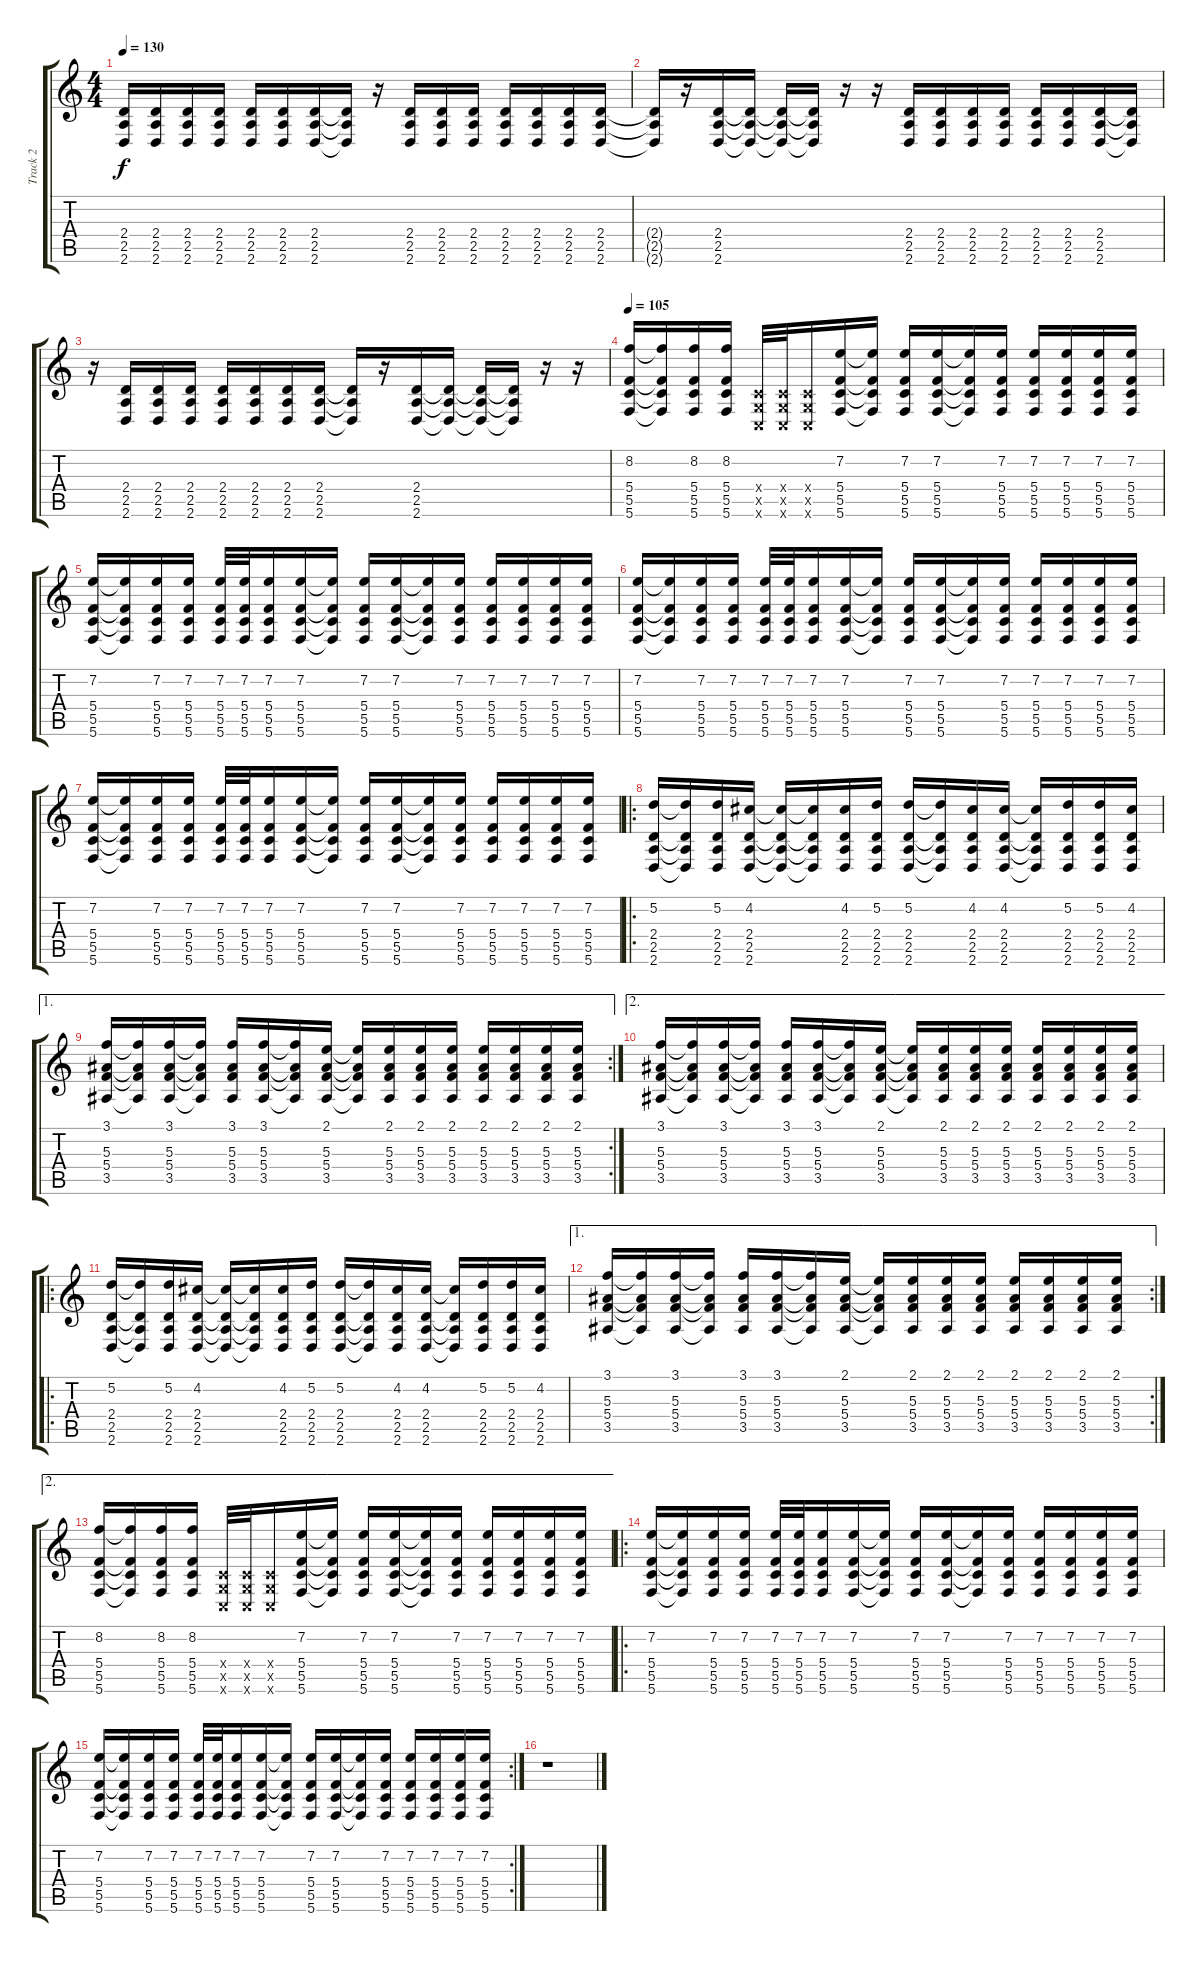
\track ("Track 2" "Track 2") {instrument overdrivenguitar}
\staff {score tabs}
\tuning (D4 A3 F3 C3 G2 C2) {hide}
\ts (4 4)
\tempo 130
\clef g2
\ks c
(2.4 2.5 2.6).16{dy f} (2.4 2.5 2.6).16 (2.4 2.5 2.6).16 (2.4 2.5 2.6).16 (2.4 2.5 2.6).16 (2.4 2.5 2.6).16 (2.4 2.5 2.6).16 (2.4{t} 2.5{t} 2.6{t}).16 r.16 (2.4 2.5 2.6).16 (2.4 2.5 2.6).16 (2.4 2.5 2.6).16 (2.4 2.5 2.6).16 (2.4 2.5 2.6).16 (2.4 2.5 2.6).16 (2.4 2.5 2.6).16 |
(2.4{t} 2.5{t} 2.6{t}).16 r.16 (2.4 2.5 2.6).16 (2.4{t} 2.5{t} 2.6{t}).16 (2.4{t} 2.5{t} 2.6{t}).16 (2.4{t} 2.5{t} 2.6{t}).16 r.16 r.16 (2.4 2.5 2.6).16 (2.4 2.5 2.6).16 (2.4 2.5 2.6).16 (2.4 2.5 2.6).16 (2.4 2.5 2.6).16 (2.4 2.5 2.6).16 (2.4 2.5 2.6).16 (2.4{t} 2.5{t} 2.6{t}).16 |
r.16 (2.4 2.5 2.6).16 (2.4 2.5 2.6).16 (2.4 2.5 2.6).16 (2.4 2.5 2.6).16 (2.4 2.5 2.6).16 (2.4 2.5 2.6).16 (2.4 2.5 2.6).16 (2.4{t} 2.5{t} 2.6{t}).16 r.16 (2.4 2.5 2.6).16 (2.4{t} 2.5{t} 2.6{t}).16 (2.4{t} 2.5{t} 2.6{t}).16 (2.4{t} 2.5{t} 2.6{t}).16 r.16 r.16 |
\tempo 105
(8.2 5.4 5.5 5.6).16 (8.2{t} 5.4{t} 5.5{t} 5.6{t}).16 (8.2 5.4 5.5 5.6).16 (8.2 5.4 5.5 5.6).16 (0.4{x} 0.5{x} 0.6{x}).32 (0.4{x} 0.5{x} 0.6{x}).32 (0.4{x} 0.5{x} 0.6{x}).16 (7.2 5.4 5.5 5.6).16 (7.2{t} 5.4{t} 5.5{t} 5.6{t}).16 (7.2 5.4 5.5 5.6).16 (7.2 5.4 5.5 5.6).16 (7.2{t} 5.4{t} 5.5{t} 5.6{t}).16 (7.2 5.4 5.5 5.6).16 (7.2 5.4 5.5 5.6).16 (7.2 5.4 5.5 5.6).16 (7.2 5.4 5.5 5.6).16 (7.2 5.4 5.5 5.6).16 |
(7.2 5.4 5.5 5.6).16 (7.2{t} 5.4{t} 5.5{t} 5.6{t}).16 (7.2 5.4 5.5 5.6).16 (7.2 5.4 5.5 5.6).16 (7.2 5.4 5.5 5.6).32 (7.2 5.4 5.5 5.6).32 (7.2 5.4 5.5 5.6).16 (7.2 5.4 5.5 5.6).16 (7.2{t} 5.4{t} 5.5{t} 5.6{t}).16 (7.2 5.4 5.5 5.6).16 (7.2 5.4 5.5 5.6).16 (7.2{t} 5.4{t} 5.5{t} 5.6{t}).16 (7.2 5.4 5.5 5.6).16 (7.2 5.4 5.5 5.6).16 (7.2 5.4 5.5 5.6).16 (7.2 5.4 5.5 5.6).16 (7.2 5.4 5.5 5.6).16 |
(7.2 5.4 5.5 5.6).16 (7.2{t} 5.4{t} 5.5{t} 5.6{t}).16 (7.2 5.4 5.5 5.6).16 (7.2 5.4 5.5 5.6).16 (7.2 5.4 5.5 5.6).32 (7.2 5.4 5.5 5.6).32 (7.2 5.4 5.5 5.6).16 (7.2 5.4 5.5 5.6).16 (7.2{t} 5.4{t} 5.5{t} 5.6{t}).16 (7.2 5.4 5.5 5.6).16 (7.2 5.4 5.5 5.6).16 (7.2{t} 5.4{t} 5.5{t} 5.6{t}).16 (7.2 5.4 5.5 5.6).16 (7.2 5.4 5.5 5.6).16 (7.2 5.4 5.5 5.6).16 (7.2 5.4 5.5 5.6).16 (7.2 5.4 5.5 5.6).16 |
(7.2 5.4 5.5 5.6).16 (7.2{t} 5.4{t} 5.5{t} 5.6{t}).16 (7.2 5.4 5.5 5.6).16 (7.2 5.4 5.5 5.6).16 (7.2 5.4 5.5 5.6).32 (7.2 5.4 5.5 5.6).32 (7.2 5.4 5.5 5.6).16 (7.2 5.4 5.5 5.6).16 (7.2{t} 5.4{t} 5.5{t} 5.6{t}).16 (7.2 5.4 5.5 5.6).16 (7.2 5.4 5.5 5.6).16 (7.2{t} 5.4{t} 5.5{t} 5.6{t}).16 (7.2 5.4 5.5 5.6).16 (7.2 5.4 5.5 5.6).16 (7.2 5.4 5.5 5.6).16 (7.2 5.4 5.5 5.6).16 (7.2 5.4 5.5 5.6).16 |
\ro
(5.2 2.4 2.5 2.6).16 (5.2{t} 2.4{t} 2.5{t} 2.6{t}).16 (5.2 2.4 2.5 2.6).16 (4.2 2.4 2.5 2.6).16 (4.2{t} 2.4{t} 2.5{t} 2.6{t}).16 (4.2{t} 2.4{t} 2.5{t} 2.6{t}).16 (4.2 2.4 2.5 2.6).16 (5.2 2.4 2.5 2.6).16 (5.2 2.4 2.5 2.6).16 (5.2{t} 2.4{t} 2.5{t} 2.6{t}).16 (4.2 2.4 2.5 2.6).16 (4.2 2.4 2.5 2.6).16 (4.2{t} 2.4{t} 2.5{t} 2.6{t}).16 (5.2 2.4 2.5 2.6).16 (5.2 2.4 2.5 2.6).16 (4.2 2.4 2.5 2.6).16 |
\ae 1
\rc 2
(3.1 5.3 5.4 3.5).16 (3.1{t} 5.3{t} 5.4{t} 3.5{t}).16 (3.1 5.3 5.4 3.5).16 (3.1{t} 5.3{t} 5.4{t} 3.5{t}).16 (3.1 5.3 5.4 3.5).16 (3.1 5.3 5.4 3.5).16 (3.1{t} 5.3{t} 5.4{t} 3.5{t}).16 (2.1 5.3 5.4 3.5).16 (2.1{t} 5.3{t} 5.4{t} 3.5{t}).16 (2.1 5.3 5.4 3.5).16 (2.1 5.3 5.4 3.5).16 (2.1 5.3 5.4 3.5).16 (2.1 5.3 5.4 3.5).16 (2.1 5.3 5.4 3.5).16 (2.1 5.3 5.4 3.5).16 (2.1 5.3 5.4 3.5).16 |
\ae 2
(3.1 5.3 5.4 3.5).16 (3.1{t} 5.3{t} 5.4{t} 3.5{t}).16 (3.1 5.3 5.4 3.5).16 (3.1{t} 5.3{t} 5.4{t} 3.5{t}).16 (3.1 5.3 5.4 3.5).16 (3.1 5.3 5.4 3.5).16 (3.1{t} 5.3{t} 5.4{t} 3.5{t}).16 (2.1 5.3 5.4 3.5).16 (2.1{t} 5.3{t} 5.4{t} 3.5{t}).16 (2.1 5.3 5.4 3.5).16 (2.1 5.3 5.4 3.5).16 (2.1 5.3 5.4 3.5).16 (2.1 5.3 5.4 3.5).16 (2.1 5.3 5.4 3.5).16 (2.1 5.3 5.4 3.5).16 (2.1 5.3 5.4 3.5).16 |
\ro
(5.2 2.4 2.5 2.6).16 (5.2{t} 2.4{t} 2.5{t} 2.6{t}).16 (5.2 2.4 2.5 2.6).16 (4.2 2.4 2.5 2.6).16 (4.2{t} 2.4{t} 2.5{t} 2.6{t}).16 (4.2{t} 2.4{t} 2.5{t} 2.6{t}).16 (4.2 2.4 2.5 2.6).16 (5.2 2.4 2.5 2.6).16 (5.2 2.4 2.5 2.6).16 (5.2{t} 2.4{t} 2.5{t} 2.6{t}).16 (4.2 2.4 2.5 2.6).16 (4.2 2.4 2.5 2.6).16 (4.2{t} 2.4{t} 2.5{t} 2.6{t}).16 (5.2 2.4 2.5 2.6).16 (5.2 2.4 2.5 2.6).16 (4.2 2.4 2.5 2.6).16 |
\ae 1
\rc 2
(3.1 5.3 5.4 3.5).16 (3.1{t} 5.3{t} 5.4{t} 3.5{t}).16 (3.1 5.3 5.4 3.5).16 (3.1{t} 5.3{t} 5.4{t} 3.5{t}).16 (3.1 5.3 5.4 3.5).16 (3.1 5.3 5.4 3.5).16 (3.1{t} 5.3{t} 5.4{t} 3.5{t}).16 (2.1 5.3 5.4 3.5).16 (2.1{t} 5.3{t} 5.4{t} 3.5{t}).16 (2.1 5.3 5.4 3.5).16 (2.1 5.3 5.4 3.5).16 (2.1 5.3 5.4 3.5).16 (2.1 5.3 5.4 3.5).16 (2.1 5.3 5.4 3.5).16 (2.1 5.3 5.4 3.5).16 (2.1 5.3 5.4 3.5).16 |
\ae 2
(8.2 5.4 5.5 5.6).16 (8.2{t} 5.4{t} 5.5{t} 5.6{t}).16 (8.2 5.4 5.5 5.6).16 (8.2 5.4 5.5 5.6).16 (0.4{x} 0.5{x} 0.6{x}).32 (0.4{x} 0.5{x} 0.6{x}).32 (0.4{x} 0.5{x} 0.6{x}).16 (7.2 5.4 5.5 5.6).16 (7.2{t} 5.4{t} 5.5{t} 5.6{t}).16 (7.2 5.4 5.5 5.6).16 (7.2 5.4 5.5 5.6).16 (7.2{t} 5.4{t} 5.5{t} 5.6{t}).16 (7.2 5.4 5.5 5.6).16 (7.2 5.4 5.5 5.6).16 (7.2 5.4 5.5 5.6).16 (7.2 5.4 5.5 5.6).16 (7.2 5.4 5.5 5.6).16 |
\ro
(7.2 5.4 5.5 5.6).16 (7.2{t} 5.4{t} 5.5{t} 5.6{t}).16 (7.2 5.4 5.5 5.6).16 (7.2 5.4 5.5 5.6).16 (7.2 5.4 5.5 5.6).32 (7.2 5.4 5.5 5.6).32 (7.2 5.4 5.5 5.6).16 (7.2 5.4 5.5 5.6).16 (7.2{t} 5.4{t} 5.5{t} 5.6{t}).16 (7.2 5.4 5.5 5.6).16 (7.2 5.4 5.5 5.6).16 (7.2{t} 5.4{t} 5.5{t} 5.6{t}).16 (7.2 5.4 5.5 5.6).16 (7.2 5.4 5.5 5.6).16 (7.2 5.4 5.5 5.6).16 (7.2 5.4 5.5 5.6).16 (7.2 5.4 5.5 5.6).16 |
\rc 2
(7.2 5.4 5.5 5.6).16 (7.2{t} 5.4{t} 5.5{t} 5.6{t}).16 (7.2 5.4 5.5 5.6).16 (7.2 5.4 5.5 5.6).16 (7.2 5.4 5.5 5.6).32 (7.2 5.4 5.5 5.6).32 (7.2 5.4 5.5 5.6).16 (7.2 5.4 5.5 5.6).16 (7.2{t} 5.4{t} 5.5{t} 5.6{t}).16 (7.2 5.4 5.5 5.6).16 (7.2 5.4 5.5 5.6).16 (7.2{t} 5.4{t} 5.5{t} 5.6{t}).16 (7.2 5.4 5.5 5.6).16 (7.2 5.4 5.5 5.6).16 (7.2 5.4 5.5 5.6).16 (7.2 5.4 5.5 5.6).16 (7.2 5.4 5.5 5.6).16 |
r.1
